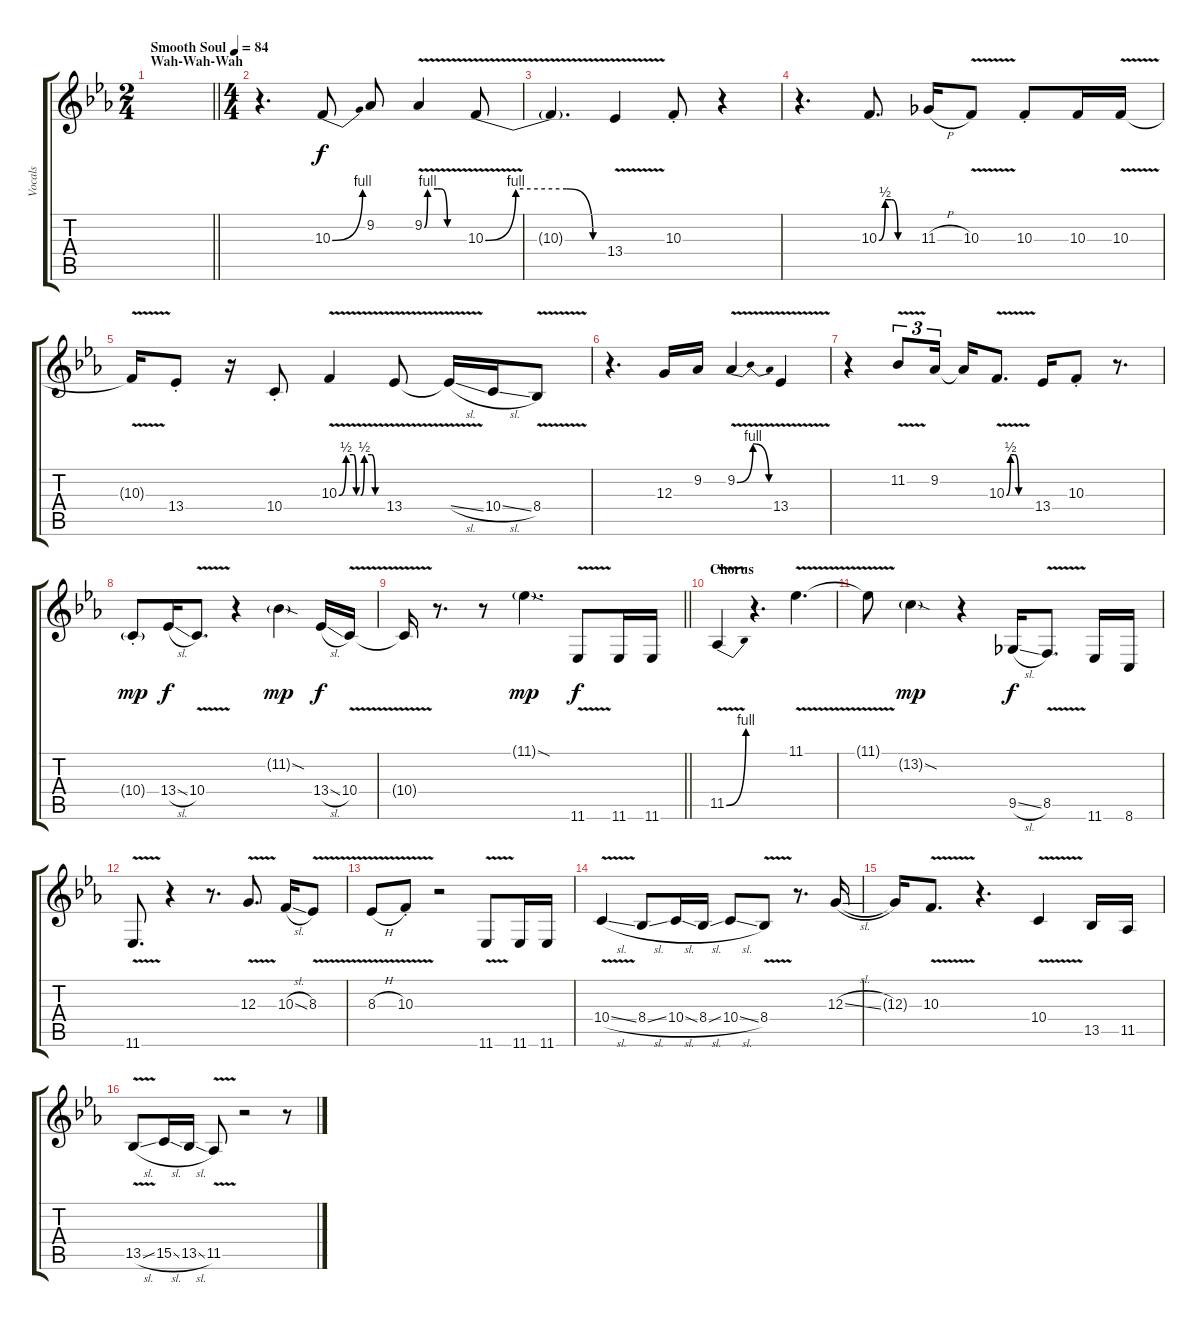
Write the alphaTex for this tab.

\track ("Vocals" "Vocals") {instrument altosax}
\staff {score tabs}
\tuning (E4 B3 G3 D3 A2 E2) {hide}
\ts (2 4)
\section ("" "Wah-Wah-Wah")
\tempo (84 "Smooth Soul")
\clef g2
\barLineRight lightlight
\ks eb
|
\ts (4 4)
\section ("" "")
r.4{d} 10.3{be (bend 0 0 60 4)}.8 9.2.8 9.2{be (custom 0 0 5 4 20 4 25 4 35 0 60 0) v}.4 10.3{be (custom 0 0 15 4 40 4 53 0 60 0) v}.8 |
10.3{t}.4{d} 13.4{v}.4 10.3{st}.8 r.4 |
r.4{d} 10.3{be (custom 0 0 10 2 20 2 30 0 60 0)}.8{d} 11.3{h}.16 10.3{v}.8 10.3{st}.8 10.3.16 10.3{v}.16 |
10.3{t}.16 13.4{st}.8 r.16 10.4{st}.8 10.3{be (custom 0 0 10 2 20 2 24 0 30 0 35 2 45 2 50 0 60 0) v}.4 13.4{v}.8 13.4{sl t}.16 10.4{sl}.16 8.4{v}.8 |
r.4{d} 12.3.16 9.2.16 9.2{be (bendrelease 0 0 23 4 45 4 60 0) v}.4 13.4{v}.4 |
r.4 11.2{v}.8{tu (3 2)} 9.2.16{tu (3 2) beam splitsecondary} 9.2{t}.16 10.3{be (custom 0 0 10 2 20 2 30 0 60 0) v}.8{d} 13.4.16 10.3{st}.8 r.8{d} |
10.4{g st}.8{dy mp} 13.4{sl}.16{dy f} 10.4{v}.8{d} r.4 11.2{sod g}.4{dy mp} 13.4{sl}.16{dy f} 10.4{v}.16 |
\barLineRight lightlight
10.4{t}.16 r.8{d} r.8 11.1{sod g}.4{d dy mp} 11.6{v}.8{dy f} 11.6.16 11.6.16 |
\section ("" "Chorus")
11.5{be (bend 0 0 60 4) v}.4 r.4{d} 11.1{v}.4{d} |
11.1{t}.8 13.2{sod g}.4{dy mp} r.4 9.5{sl}.16{dy f} 8.5{v}.8{d} 11.6.16 8.6.16 |
11.6{v}.8{d} r.4 r.8{d} 12.3{v}.8{d} 10.3{sl}.16 8.3{v}.8 |
8.3{v h}.8 10.3{v st}.8 r.2 11.6{v}.8 11.6.16 11.6.16 |
10.4{v sl}.4 8.4{sl}.8 10.4{sl}.16 8.4{sl}.16 10.4{sl}.8 8.4{v}.8 r.8{d} 12.3{sl}.16 |
12.3{t}.16 10.3{v}.8{d} r.4{d} 10.4{v}.4 13.5.16 11.5.16 |
13.5{v sl}.8 15.5{sl}.16 13.5{sl}.16 11.5{v}.8 r.2 r.8
